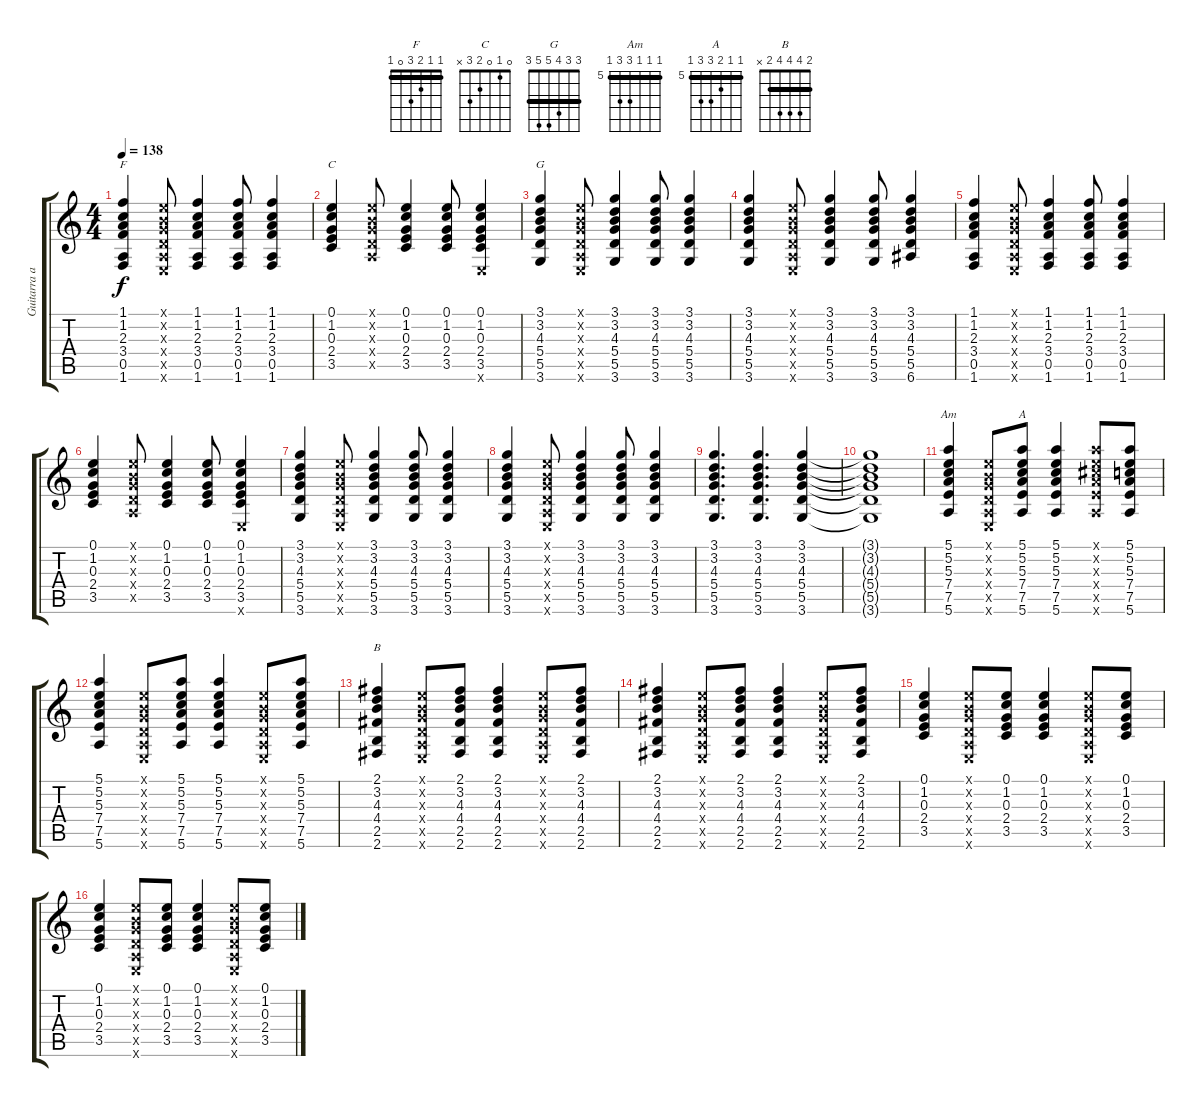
\track ("Guitarra acustica" "Guitarra a") {instrument acousticguitarsteel}
\staff {score tabs}
\tuning (E4 B3 G3 D3 A2 E2) {hide}
\chord ("F" 1 1 2 3 0 1) {barre 1}
\chord ("C" 0 1 0 2 3 x)
\chord ("G" 3 3 4 5 5 3) {barre 3}
\chord ("Am" 5 5 5 7 7 5) {firstfret 5 barre 5}
\chord ("A" 5 5 6 7 7 5) {firstfret 5 barre 5}
\chord ("B" 2 4 4 4 2 x) {barre 2}
\ts (4 4)
\tempo 138
\clef g2
\ks c
(1.1 1.2 2.3 3.4 0.5 1.6).4{ch "F" dy f} (0.1{x} 0.2{x} 0.3{x} 0.4{x} 0.5{x} 0.6{x}).8 (1.1 1.2 2.3 3.4 0.5 1.6).4 (1.1 1.2 2.3 3.4 0.5 1.6).8 (1.1 1.2 2.3 3.4 0.5 1.6).4 |
(0.1 1.2 0.3 2.4 3.5).4{ch "C"} (0.1{x} 0.2{x} 0.3{x} 0.4{x} 0.5{x}).8 (0.1 1.2 0.3 2.4 3.5).4 (0.1 1.2 0.3 2.4 3.5).8 (0.1 1.2 0.3 2.4 3.5 0.6{x}).4 |
(3.1 3.2 4.3 5.4 5.5 3.6).4{ch "G"} (0.1{x} 0.2{x} 0.3{x} 0.4{x} 0.5{x} 0.6{x}).8 (3.1 3.2 4.3 5.4 5.5 3.6).4 (3.1 3.2 4.3 5.4 5.5 3.6).8 (3.1 3.2 4.3 5.4 5.5 3.6).4 |
(3.1 3.2 4.3 5.4 5.5 3.6).4 (0.1{x} 0.2{x} 0.3{x} 0.4{x} 0.5{x} 0.6{x}).8 (3.1 3.2 4.3 5.4 5.5 3.6).4 (3.1 3.2 4.3 5.4 5.5 3.6).8 (3.1 3.2 4.3 5.4 5.5 6.6).4 |
(1.1 1.2 2.3 3.4 0.5 1.6).4 (0.1{x} 0.2{x} 0.3{x} 0.4{x} 0.5{x} 0.6{x}).8 (1.1 1.2 2.3 3.4 0.5 1.6).4 (1.1 1.2 2.3 3.4 0.5 1.6).8 (1.1 1.2 2.3 3.4 0.5 1.6).4 |
(0.1 1.2 0.3 2.4 3.5).4 (0.1{x} 0.2{x} 0.3{x} 0.4{x} 0.5{x}).8 (0.1 1.2 0.3 2.4 3.5).4 (0.1 1.2 0.3 2.4 3.5).8 (0.1 1.2 0.3 2.4 3.5 0.6{x}).4 |
(3.1 3.2 4.3 5.4 5.5 3.6).4 (0.1{x} 0.2{x} 0.3{x} 0.4{x} 0.5{x} 0.6{x}).8 (3.1 3.2 4.3 5.4 5.5 3.6).4 (3.1 3.2 4.3 5.4 5.5 3.6).8 (3.1 3.2 4.3 5.4 5.5 3.6).4 |
(3.1 3.2 4.3 5.4 5.5 3.6).4 (0.1{x} 0.2{x} 0.3{x} 0.4{x} 0.5{x} 0.6{x}).8 (3.1 3.2 4.3 5.4 5.5 3.6).4 (3.1 3.2 4.3 5.4 5.5 3.6).8 (3.1 3.2 4.3 5.4 5.5 3.6).4 |
(3.1 3.2 4.3 5.4 5.5 3.6).4{d} (3.1 3.2 4.3 5.4 5.5 3.6).4{d} (3.1 3.2 4.3 5.4 5.5 3.6).4 |
(3.1{t} 3.2{t} 4.3{t} 5.4{t} 5.5{t} 3.6{t}).1 |
(5.1 5.2 5.3 7.4 7.5 5.6).4{ch "Am"} (0.1{x} 0.2{x} 0.3{x} 0.4{x} 0.5{x} 0.6{x}).8 (5.1 5.2 5.3 7.4 7.5 5.6).8{ch "A"} (5.1 5.2 5.3 7.4 7.5 5.6).4 (5.1{x} 5.2{x} 6.3{x} 7.4{x} 7.5{x} 5.6{x}).8 (5.1 5.2 5.3 7.4 7.5 5.6).8 |
(5.1 5.2 5.3 7.4 7.5 5.6).4 (0.1{x} 0.2{x} 0.3{x} 0.4{x} 0.5{x} 0.6{x}).8 (5.1 5.2 5.3 7.4 7.5 5.6).8 (5.1 5.2 5.3 7.4 7.5 5.6).4 (0.1{x} 0.2{x} 0.3{x} 0.4{x} 0.5{x} 0.6{x}).8 (5.1 5.2 5.3 7.4 7.5 5.6).8 |
(2.1 3.2 4.3 4.4 2.5 2.6).4{ch "B"} (0.1{x} 0.2{x} 0.3{x} 0.4{x} 0.5{x} 0.6{x}).8 (2.1 3.2 4.3 4.4 2.5 2.6).8 (2.1 3.2 4.3 4.4 2.5 2.6).4 (0.1{x} 0.2{x} 0.3{x} 0.4{x} 0.5{x} 0.6{x}).8 (2.1 3.2 4.3 4.4 2.5 2.6).8 |
(2.1 3.2 4.3 4.4 2.5 2.6).4 (0.1{x} 0.2{x} 0.3{x} 0.4{x} 0.5{x} 0.6{x}).8 (2.1 3.2 4.3 4.4 2.5 2.6).8 (2.1 3.2 4.3 4.4 2.5 2.6).4 (0.1{x} 0.2{x} 0.3{x} 0.4{x} 0.5{x} 0.6{x}).8 (2.1 3.2 4.3 4.4 2.5 2.6).8 |
(0.1 1.2 0.3 2.4 3.5).4 (0.1{x} 0.2{x} 0.3{x} 0.4{x} 0.5{x} 0.6{x}).8 (0.1 1.2 0.3 2.4 3.5).8 (0.1 1.2 0.3 2.4 3.5).4 (0.1{x} 0.2{x} 0.3{x} 0.4{x} 0.5{x} 0.6{x}).8 (0.1 1.2 0.3 2.4 3.5).8 |
(0.1 1.2 0.3 2.4 3.5).4 (0.1{x} 0.2{x} 0.3{x} 0.4{x} 0.5{x} 0.6{x}).8 (0.1 1.2 0.3 2.4 3.5).8 (0.1 1.2 0.3 2.4 3.5).4 (0.1{x} 0.2{x} 0.3{x} 0.4{x} 0.5{x} 0.6{x}).8 (0.1 1.2 0.3 2.4 3.5).8
